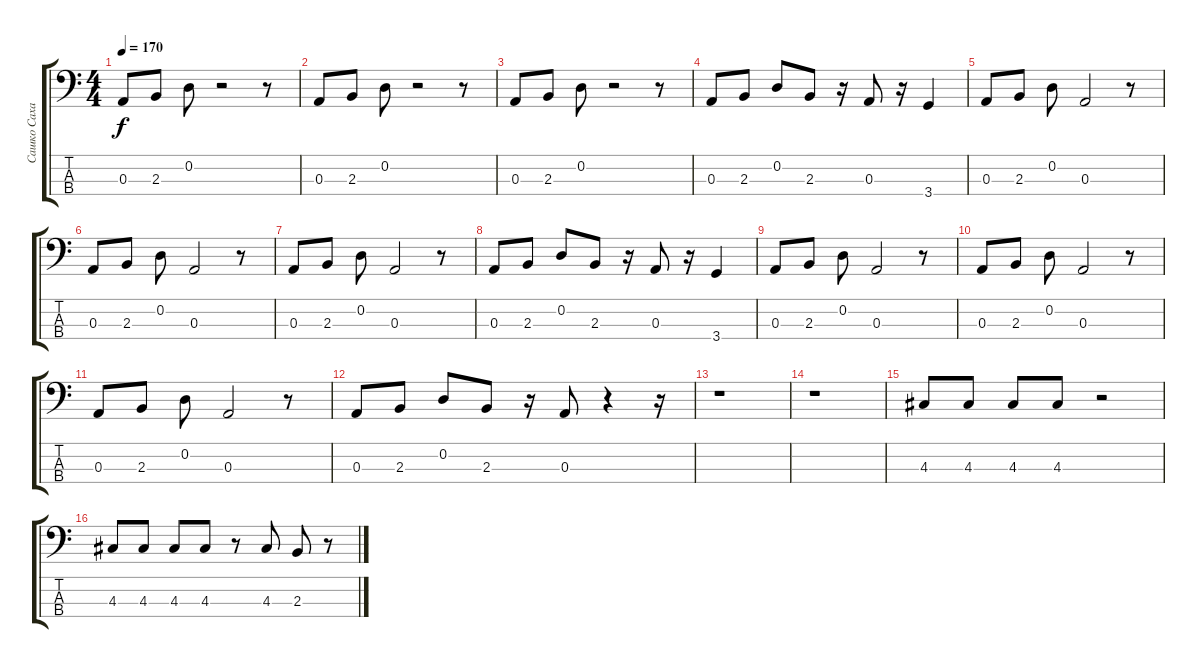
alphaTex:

\track ("Сашко Сахаров" "Сашко Саха") {instrument electricbasspick}
\staff {score tabs}
\tuning (G2 D2 A1 E1) {hide}
\ts (4 4)
\tempo 170
\clef f4
\ks c
0.3.8{dy f} 2.3.8 0.2.8 r.2 r.8 |
0.3.8 2.3.8 0.2.8 r.2 r.8 |
0.3.8 2.3.8 0.2.8 r.2 r.8 |
0.3.8 2.3.8 0.2.8 2.3.8 r.16 0.3.8 r.16 3.4.4 |
0.3.8 2.3.8 0.2.8 0.3.2 r.8 |
0.3.8 2.3.8 0.2.8 0.3.2 r.8 |
0.3.8 2.3.8 0.2.8 0.3.2 r.8 |
0.3.8 2.3.8 0.2.8 2.3.8 r.16 0.3.8 r.16 3.4.4 |
0.3.8 2.3.8 0.2.8 0.3.2 r.8 |
0.3.8 2.3.8 0.2.8 0.3.2 r.8 |
0.3.8 2.3.8 0.2.8 0.3.2 r.8 |
0.3.8 2.3.8 0.2.8 2.3.8 r.16 0.3.8 r.4 r.16 |
r.1 |
r.1 |
4.3.8 4.3.8 4.3.8 4.3.8 r.2 |
4.3.8 4.3.8 4.3.8 4.3.8 r.8 4.3.8 2.3.8 r.8
